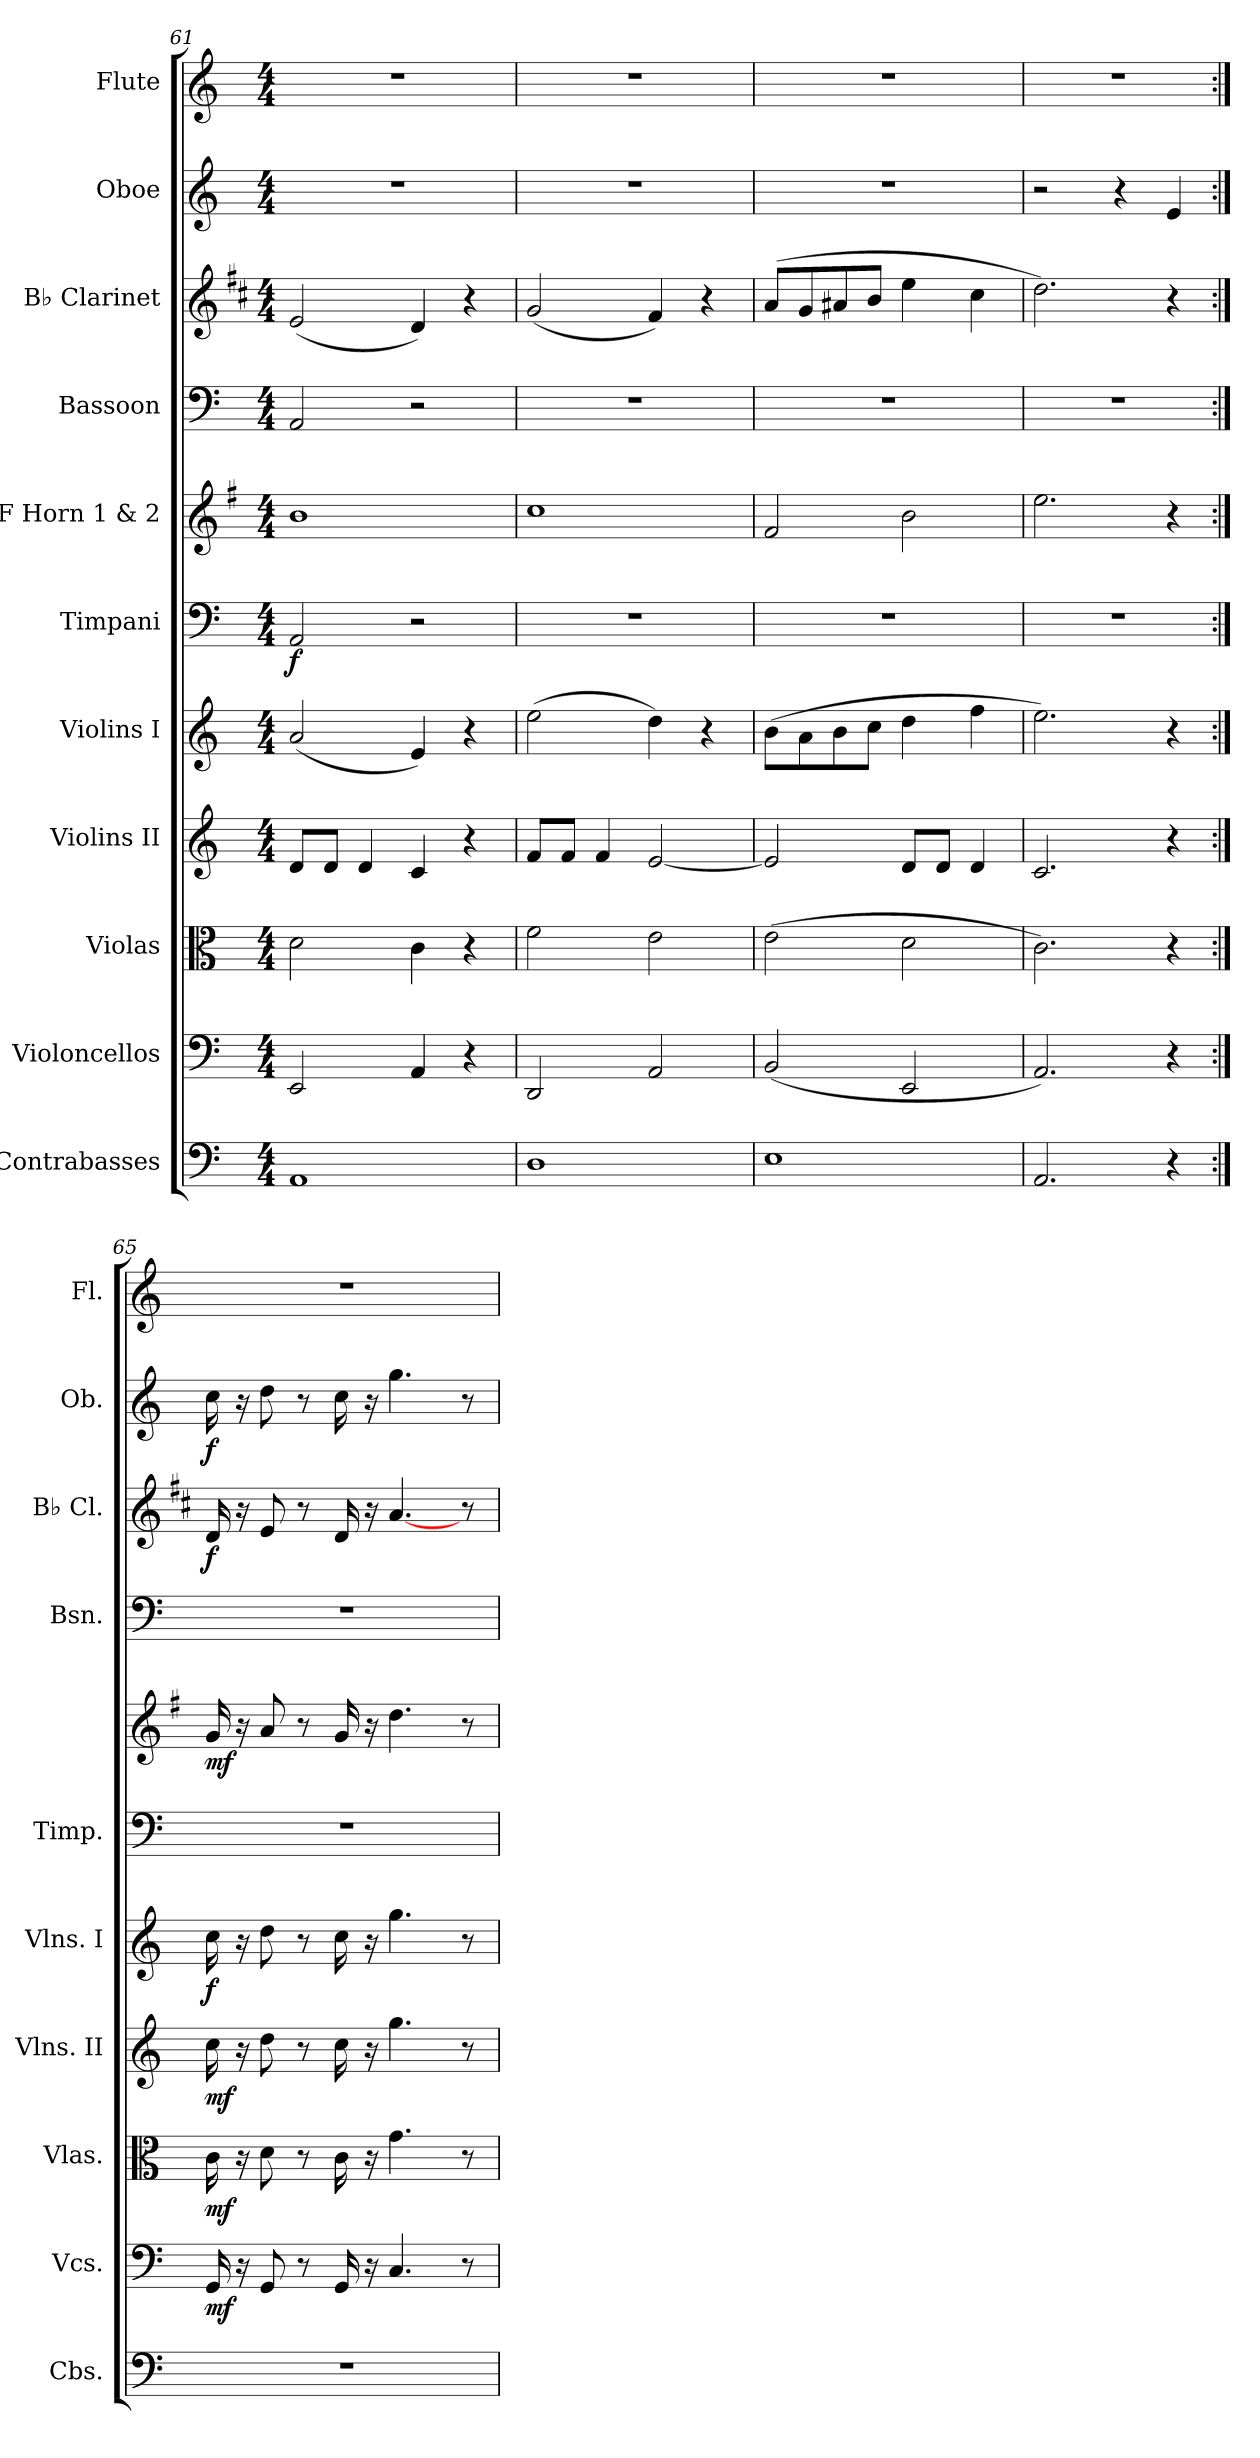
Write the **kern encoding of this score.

**kern	**kern	**dynam	**kern	**dynam	**kern	**dynam	**kern	**dynam	**kern	**dynam	**kern	**dynam	**kern	**kern	**dynam	**kern	**dynam	**kern
*part11	*part10	*part10	*part9	*part9	*part8	*part8	*part7	*part7	*part6	*part6	*part5	*part5	*part4	*part3	*part3	*part2	*part2	*part1
*staff11	*staff10	*staff10	*staff9	*staff9	*staff8	*staff8	*staff7	*staff7	*staff6	*staff6	*staff5	*staff5	*staff4	*staff3	*staff3	*staff2	*staff2	*staff1
*I"Contrabasses	*I"Violoncellos	*	*I"Violas	*	*I"Violins II	*	*I"Violins I	*	*I"Timpani	*	*I"F Horn 1 &amp; 2	*	*I"Bassoon	*I"B♭ Clarinet	*	*I"Oboe	*	*I"Flute
*I'Cbs.	*I'Vcs.	*	*I'Vlas.	*	*I'Vlns. II	*	*I'Vlns. I	*	*I'Timp.	*	*	*	*I'Bsn.	*I'B♭ Cl.	*	*I'Ob.	*	*I'Fl.
*clefF4	*clefF4	*	*clefC3	*	*clefG2	*	*clefG2	*	*clefF4	*	*clefG2	*	*clefF4	*clefG2	*	*clefG2	*	*clefG2
*ITrd7c12	*	*	*	*	*	*	*	*	*	*	*ITrd4c7	*	*	*ITrd1c2	*	*	*	*
*k[]	*k[]	*	*k[]	*	*k[]	*	*k[]	*	*k[]	*	*k[]	*	*k[]	*k[]	*	*k[]	*	*k[]
*M4/4	*M4/4	*	*M4/4	*	*M4/4	*	*M4/4	*	*M4/4	*	*M4/4	*	*M4/4	*M4/4	*	*M4/4	*	*M4/4
=61	=61	=61	=61	=61	=61	=61	=61	=61	=61	=61	=61	=61	=61	=61	=61	=61	=61	=61
!	!	!	!	!	!	!	!	!	!	!LO:DY:b	!	!	!	!	!	!	!	!
1AAA	2EE/	.	2d\	.	8d/L	.	(<2a/	.	2AA/	f	1e	.	2AA/	(<2d/	.	1r	.	1r
.	.	.	.	.	8d/J	.	.	.	.	.	.	.	.	.	.	.	.	.
.	.	.	.	.	4d/	.	.	.	.	.	.	.	.	.	.	.	.	.
.	4AA/	.	4c\	.	4c/	.	4e/)	.	2r	.	.	.	2r	4c/)	.	.	.	.
.	4r	.	4r	.	4r	.	4r	.	.	.	.	.	.	4r	.	.	.	.
=62	=62	=62	=62	=62	=62	=62	=62	=62	=62	=62	=62	=62	=62	=62	=62	=62	=62	=62
1DD	2DD/	.	2f\	.	8f/L	.	(>2ee\	.	1r	.	1f	.	1r	(<2f/	.	1r	.	1r
.	.	.	.	.	8f/J	.	.	.	.	.	.	.	.	.	.	.	.	.
.	.	.	.	.	4f/	.	.	.	.	.	.	.	.	.	.	.	.	.
.	2AA/	.	2e\	.	[2e/	.	4dd\)	.	.	.	.	.	.	4e/)	.	.	.	.
.	.	.	.	.	.	.	4r	.	.	.	.	.	.	4r	.	.	.	.
=63	=63	=63	=63	=63	=63	=63	=63	=63	=63	=63	=63	=63	=63	=63	=63	=63	=63	=63
1EE	(<2BB/	.	(>2e\	.	2e/]	.	(>8b\L	.	1r	.	2B/	.	1r	(>8g/L	.	1r	.	1r
.	.	.	.	.	.	.	8a\	.	.	.	.	.	.	8f/	.	.	.	.
.	.	.	.	.	.	.	8b\	.	.	.	.	.	.	8g#X/	.	.	.	.
.	.	.	.	.	.	.	8cc\J	.	.	.	.	.	.	8a/J	.	.	.	.
.	2EE/	.	2d\	.	8d/L	.	4dd\	.	.	.	2e\	.	.	4dd\	.	.	.	.
.	.	.	.	.	8d/J	.	.	.	.	.	.	.	.	.	.	.	.	.
.	.	.	.	.	4d/	.	4ff\	.	.	.	.	.	.	4b\	.	.	.	.
=64	=64	=64	=64	=64	=64	=64	=64	=64	=64	=64	=64	=64	=64	=64	=64	=64	=64	=64
2.AAA/	2.AA/)	.	2.c\)	.	2.c/	.	2.ee\)	.	1r	.	2.a\	.	1r	2.cc\)	.	2r	.	1r
.	.	.	.	.	.	.	.	.	.	.	.	.	.	.	.	4r	.	.
4r	4r	.	4r	.	4r	.	4r	.	.	.	4r	.	.	4r	.	4e/	.	.
=65:|!	=65:|!	=65:|!	=65:|!	=65:|!	=65:|!	=65:|!	=65:|!	=65:|!	=65:|!	=65:|!	=65:|!	=65:|!	=65:|!	=65:|!	=65:|!	=65:|!	=65:|!	=65:|!
!	!	!LO:DY:b	!	!LO:DY:b	!	!LO:DY:b	!	!LO:DY:b	!	!	!	!LO:DY:b	!	!	!LO:DY:b	!	!LO:DY:b	!
1r	16GG/	mf	16c\	mf	16cc\	mf	16cc\	f	1r	.	16c/	mf	1r	16c/	f	16cc\	f	1r
.	16r	.	16r	.	16r	.	16r	.	.	.	16r	.	.	16r	.	16r	.	.
.	8GG/	.	8d\	.	8dd\	.	8dd\	.	.	.	8d/	.	.	8d/	.	8dd\	.	.
.	8r	.	8r	.	8r	.	8r	.	.	.	8r	.	.	8r	.	8r	.	.
.	16GG/	.	16c\	.	16cc\	.	16cc\	.	.	.	16c/	.	.	16c/	.	16cc\	.	.
.	16r	.	16r	.	16r	.	16r	.	.	.	16r	.	.	16r	.	16r	.	.
.	4.C/	.	4.g\	.	4.gg\	.	4.gg\	.	.	.	4.g\	.	.	[4.g/	.	4.gg\	.	.
.	8r	.	8r	.	8r	.	8r	.	.	.	8r	.	.	8r	.	8r	.	.
=	=	=	=	=	=	=	=	=	=	=	=	=	=	=	=	=	=	=
*-	*-	*-	*-	*-	*-	*-	*-	*-	*-	*-	*-	*-	*-	*-	*-	*-	*-	*-
